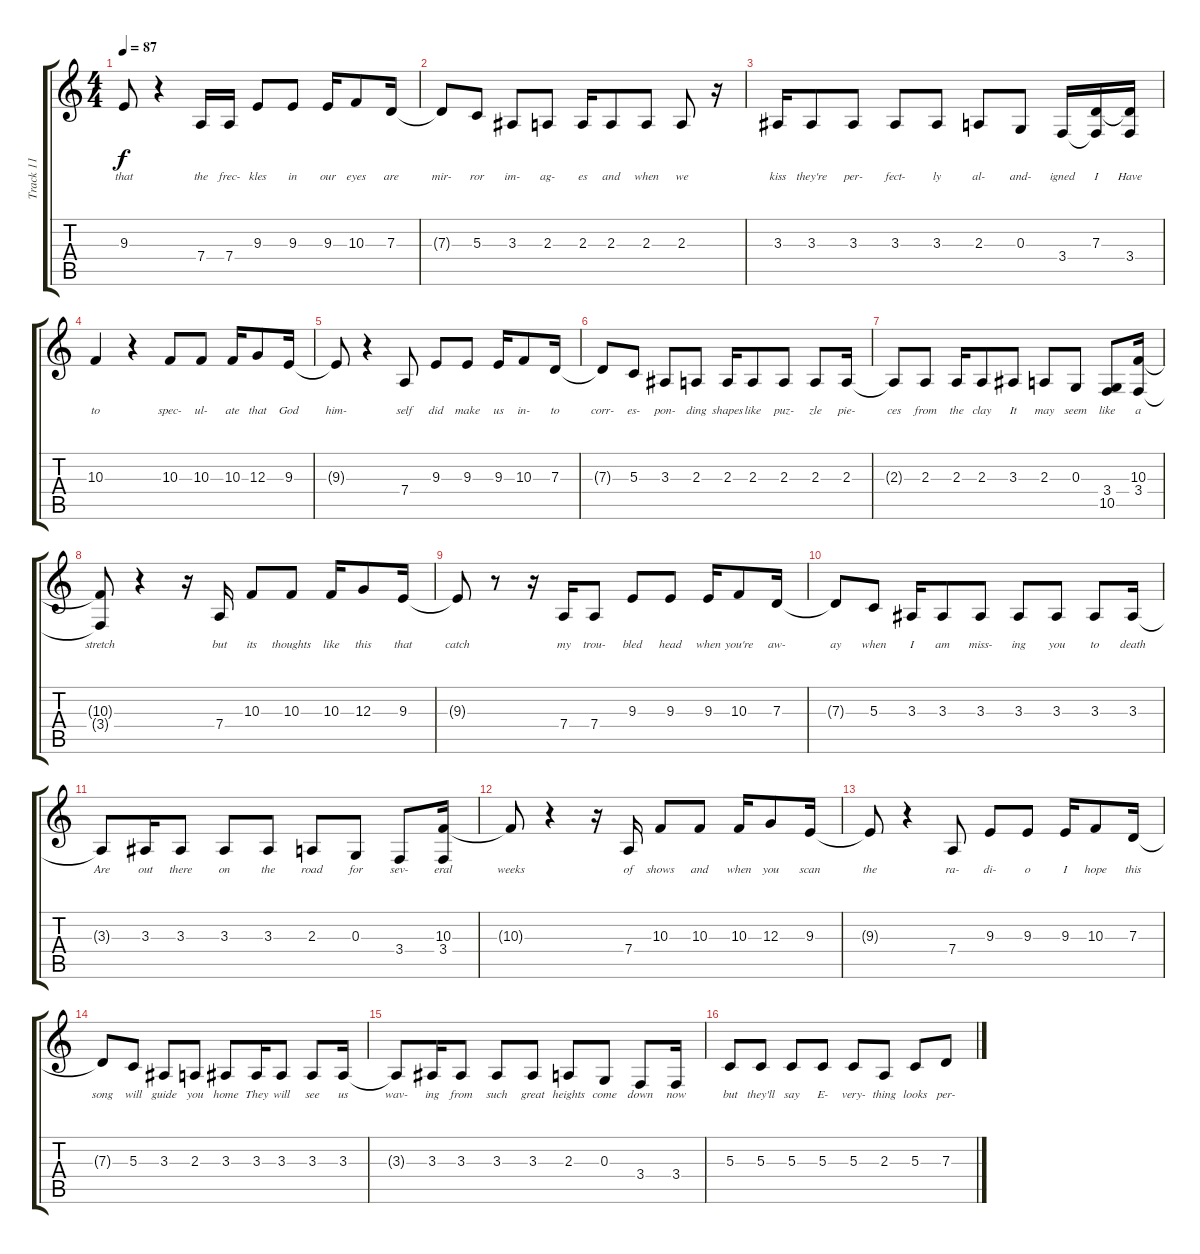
\track ("Track 11" "Track 11") {instrument lead6voice}
\staff {score tabs}
\tuning (E4 B3 G3 D3 A2 E2) {hide}
\ts (4 4)
\tempo 87
\clef g2
\ks c
9.3{t}.8{lyrics (0 "that") lyrics (1 "") lyrics (2 "") lyrics (3 "") lyrics (4 "") dy f} r.4 7.4.16{lyrics (0 "the") lyrics (1 "") lyrics (2 "") lyrics (3 "") lyrics (4 "")} 7.4.16{lyrics (0 "frec-") lyrics (1 "") lyrics (2 "") lyrics (3 "") lyrics (4 "")} 9.3.8{lyrics (0 "kles") lyrics (1 "") lyrics (2 "") lyrics (3 "") lyrics (4 "")} 9.3.8{lyrics (0 "in") lyrics (1 "") lyrics (2 "") lyrics (3 "") lyrics (4 "")} 9.3.16{lyrics (0 "our") lyrics (1 "") lyrics (2 "") lyrics (3 "") lyrics (4 "")} 10.3.8{lyrics (0 "eyes") lyrics (1 "") lyrics (2 "") lyrics (3 "") lyrics (4 "")} 7.3.16{lyrics (0 "are") lyrics (1 "") lyrics (2 "") lyrics (3 "") lyrics (4 "")} |
7.3{t}.8{lyrics (0 "mir-") lyrics (1 "") lyrics (2 "") lyrics (3 "") lyrics (4 "")} 5.3.8{lyrics (0 "ror") lyrics (1 "") lyrics (2 "") lyrics (3 "") lyrics (4 "")} 3.3.8{lyrics (0 "im-") lyrics (1 "") lyrics (2 "") lyrics (3 "") lyrics (4 "")} 2.3.8{lyrics (0 "ag-") lyrics (1 "") lyrics (2 "") lyrics (3 "") lyrics (4 "")} 2.3.16{lyrics (0 "es") lyrics (1 "") lyrics (2 "") lyrics (3 "") lyrics (4 "")} 2.3.8{lyrics (0 "and") lyrics (1 "") lyrics (2 "") lyrics (3 "") lyrics (4 "")} 2.3.8{lyrics (0 "when") lyrics (1 "") lyrics (2 "") lyrics (3 "") lyrics (4 "")} 2.3.8{lyrics (0 "we") lyrics (1 "") lyrics (2 "") lyrics (3 "") lyrics (4 "")} r.16 |
3.3.16{lyrics (0 "kiss") lyrics (1 "") lyrics (2 "") lyrics (3 "") lyrics (4 "")} 3.3.8{lyrics (0 "they're") lyrics (1 "") lyrics (2 "") lyrics (3 "") lyrics (4 "")} 3.3.8{lyrics (0 "per-") lyrics (1 "") lyrics (2 "") lyrics (3 "") lyrics (4 "")} 3.3.8{lyrics (0 "fect-") lyrics (1 "") lyrics (2 "") lyrics (3 "") lyrics (4 "")} 3.3.8{lyrics (0 "ly") lyrics (1 "") lyrics (2 "") lyrics (3 "") lyrics (4 "")} 2.3.8{lyrics (0 "al-") lyrics (1 "") lyrics (2 "") lyrics (3 "") lyrics (4 "")} 0.3.8{lyrics (0 "and-") lyrics (1 "") lyrics (2 "") lyrics (3 "") lyrics (4 "")} 3.4.16{lyrics (0 "igned") lyrics (1 "") lyrics (2 "") lyrics (3 "") lyrics (4 "")} (7.3 3.4{t}).16{lyrics (0 "I") lyrics (1 "") lyrics (2 "") lyrics (3 "") lyrics (4 "")} (7.3{t} 3.4).16{lyrics (0 "Have") lyrics (1 "") lyrics (2 "") lyrics (3 "") lyrics (4 "")} |
10.3.4{lyrics (0 "to") lyrics (1 "") lyrics (2 "") lyrics (3 "") lyrics (4 "")} r.4 10.3.8{lyrics (0 "spec-") lyrics (1 "") lyrics (2 "") lyrics (3 "") lyrics (4 "")} 10.3.8{lyrics (0 "ul-") lyrics (1 "") lyrics (2 "") lyrics (3 "") lyrics (4 "")} 10.3.16{lyrics (0 "ate") lyrics (1 "") lyrics (2 "") lyrics (3 "") lyrics (4 "")} 12.3.8{lyrics (0 "that") lyrics (1 "") lyrics (2 "") lyrics (3 "") lyrics (4 "")} 9.3.16{lyrics (0 "God") lyrics (1 "") lyrics (2 "") lyrics (3 "") lyrics (4 "")} |
9.3{t}.8{lyrics (0 "him-") lyrics (1 "") lyrics (2 "") lyrics (3 "") lyrics (4 "")} r.4 7.4.8{lyrics (0 "self") lyrics (1 "") lyrics (2 "") lyrics (3 "") lyrics (4 "")} 9.3.8{lyrics (0 "did") lyrics (1 "") lyrics (2 "") lyrics (3 "") lyrics (4 "")} 9.3.8{lyrics (0 "make") lyrics (1 "") lyrics (2 "") lyrics (3 "") lyrics (4 "")} 9.3.16{lyrics (0 "us") lyrics (1 "") lyrics (2 "") lyrics (3 "") lyrics (4 "")} 10.3.8{lyrics (0 "in-") lyrics (1 "") lyrics (2 "") lyrics (3 "") lyrics (4 "")} 7.3.16{lyrics (0 "to") lyrics (1 "") lyrics (2 "") lyrics (3 "") lyrics (4 "")} |
7.3{t}.8{lyrics (0 "corr-") lyrics (1 "") lyrics (2 "") lyrics (3 "") lyrics (4 "")} 5.3.8{lyrics (0 "es-") lyrics (1 "") lyrics (2 "") lyrics (3 "") lyrics (4 "")} 3.3.8{lyrics (0 "pon-") lyrics (1 "") lyrics (2 "") lyrics (3 "") lyrics (4 "")} 2.3.8{lyrics (0 "ding") lyrics (1 "") lyrics (2 "") lyrics (3 "") lyrics (4 "")} 2.3.16{lyrics (0 "shapes") lyrics (1 "") lyrics (2 "") lyrics (3 "") lyrics (4 "")} 2.3.8{lyrics (0 "like") lyrics (1 "") lyrics (2 "") lyrics (3 "") lyrics (4 "")} 2.3.8{lyrics (0 "puz-") lyrics (1 "") lyrics (2 "") lyrics (3 "") lyrics (4 "")} 2.3.8{lyrics (0 "zle") lyrics (1 "") lyrics (2 "") lyrics (3 "") lyrics (4 "")} 2.3.16{lyrics (0 "pie-") lyrics (1 "") lyrics (2 "") lyrics (3 "") lyrics (4 "")} |
2.3{t}.8{lyrics (0 "ces") lyrics (1 "") lyrics (2 "") lyrics (3 "") lyrics (4 "")} 2.3.8{lyrics (0 "from") lyrics (1 "") lyrics (2 "") lyrics (3 "") lyrics (4 "")} 2.3.16{lyrics (0 "the") lyrics (1 "") lyrics (2 "") lyrics (3 "") lyrics (4 "")} 2.3.8{lyrics (0 "clay") lyrics (1 "") lyrics (2 "") lyrics (3 "") lyrics (4 "")} 3.3.8{lyrics (0 "It") lyrics (1 "") lyrics (2 "") lyrics (3 "") lyrics (4 "")} 2.3.8{lyrics (0 "may") lyrics (1 "") lyrics (2 "") lyrics (3 "") lyrics (4 "")} 0.3.8{lyrics (0 "seem") lyrics (1 "") lyrics (2 "") lyrics (3 "") lyrics (4 "")} (3.4 10.5).8{lyrics (0 "like") lyrics (1 "") lyrics (2 "") lyrics (3 "") lyrics (4 "")} (10.3 3.4).16{lyrics (0 "a") lyrics (1 "") lyrics (2 "") lyrics (3 "") lyrics (4 "")} |
(10.3{t} 3.4{t}).8{lyrics (0 "stretch") lyrics (1 "") lyrics (2 "") lyrics (3 "") lyrics (4 "")} r.4 r.16 7.4.16{lyrics (0 "but") lyrics (1 "") lyrics (2 "") lyrics (3 "") lyrics (4 "")} 10.3.8{lyrics (0 "its") lyrics (1 "") lyrics (2 "") lyrics (3 "") lyrics (4 "")} 10.3.8{lyrics (0 "thoughts") lyrics (1 "") lyrics (2 "") lyrics (3 "") lyrics (4 "")} 10.3.16{lyrics (0 "like") lyrics (1 "") lyrics (2 "") lyrics (3 "") lyrics (4 "")} 12.3.8{lyrics (0 "this") lyrics (1 "") lyrics (2 "") lyrics (3 "") lyrics (4 "")} 9.3.16{lyrics (0 "that") lyrics (1 "") lyrics (2 "") lyrics (3 "") lyrics (4 "")} |
9.3{t}.8{lyrics (0 "catch") lyrics (1 "") lyrics (2 "") lyrics (3 "") lyrics (4 "")} r.8 r.16 7.4.16{lyrics (0 "my") lyrics (1 "") lyrics (2 "") lyrics (3 "") lyrics (4 "")} 7.4.8{lyrics (0 "trou-") lyrics (1 "") lyrics (2 "") lyrics (3 "") lyrics (4 "")} 9.3.8{lyrics (0 "bled") lyrics (1 "") lyrics (2 "") lyrics (3 "") lyrics (4 "")} 9.3.8{lyrics (0 "head") lyrics (1 "") lyrics (2 "") lyrics (3 "") lyrics (4 "")} 9.3.16{lyrics (0 "when") lyrics (1 "") lyrics (2 "") lyrics (3 "") lyrics (4 "")} 10.3.8{lyrics (0 "you're") lyrics (1 "") lyrics (2 "") lyrics (3 "") lyrics (4 "")} 7.3.16{lyrics (0 "aw-") lyrics (1 "") lyrics (2 "") lyrics (3 "") lyrics (4 "")} |
7.3{t}.8{lyrics (0 "ay") lyrics (1 "") lyrics (2 "") lyrics (3 "") lyrics (4 "")} 5.3.8{lyrics (0 "when") lyrics (1 "") lyrics (2 "") lyrics (3 "") lyrics (4 "")} 3.3.16{lyrics (0 "I") lyrics (1 "") lyrics (2 "") lyrics (3 "") lyrics (4 "")} 3.3.8{lyrics (0 "am") lyrics (1 "") lyrics (2 "") lyrics (3 "") lyrics (4 "")} 3.3.8{lyrics (0 "miss-") lyrics (1 "") lyrics (2 "") lyrics (3 "") lyrics (4 "")} 3.3.8{lyrics (0 "ing") lyrics (1 "") lyrics (2 "") lyrics (3 "") lyrics (4 "")} 3.3.8{lyrics (0 "you") lyrics (1 "") lyrics (2 "") lyrics (3 "") lyrics (4 "")} 3.3.8{lyrics (0 "to") lyrics (1 "") lyrics (2 "") lyrics (3 "") lyrics (4 "")} 3.3.16{lyrics (0 "death") lyrics (1 "") lyrics (2 "") lyrics (3 "") lyrics (4 "")} |
3.3{t}.8{lyrics (0 "Are") lyrics (1 "") lyrics (2 "") lyrics (3 "") lyrics (4 "")} 3.3.16{lyrics (0 "out") lyrics (1 "") lyrics (2 "") lyrics (3 "") lyrics (4 "")} 3.3.8{lyrics (0 "there") lyrics (1 "") lyrics (2 "") lyrics (3 "") lyrics (4 "")} 3.3.8{lyrics (0 "on") lyrics (1 "") lyrics (2 "") lyrics (3 "") lyrics (4 "")} 3.3.8{lyrics (0 "the") lyrics (1 "") lyrics (2 "") lyrics (3 "") lyrics (4 "")} 2.3.8{lyrics (0 "road") lyrics (1 "") lyrics (2 "") lyrics (3 "") lyrics (4 "")} 0.3.8{lyrics (0 "for") lyrics (1 "") lyrics (2 "") lyrics (3 "") lyrics (4 "")} 3.4.8{lyrics (0 "sev-") lyrics (1 "") lyrics (2 "") lyrics (3 "") lyrics (4 "")} (10.3 3.4).16{lyrics (0 "eral") lyrics (1 "") lyrics (2 "") lyrics (3 "") lyrics (4 "")} |
10.3{t}.8{lyrics (0 "weeks") lyrics (1 "") lyrics (2 "") lyrics (3 "") lyrics (4 "")} r.4 r.16 7.4.16{lyrics (0 "of") lyrics (1 "") lyrics (2 "") lyrics (3 "") lyrics (4 "")} 10.3.8{lyrics (0 "shows") lyrics (1 "") lyrics (2 "") lyrics (3 "") lyrics (4 "")} 10.3.8{lyrics (0 "and") lyrics (1 "") lyrics (2 "") lyrics (3 "") lyrics (4 "")} 10.3.16{lyrics (0 "when") lyrics (1 "") lyrics (2 "") lyrics (3 "") lyrics (4 "")} 12.3.8{lyrics (0 "you") lyrics (1 "") lyrics (2 "") lyrics (3 "") lyrics (4 "")} 9.3.16{lyrics (0 "scan") lyrics (1 "") lyrics (2 "") lyrics (3 "") lyrics (4 "")} |
9.3{t}.8{lyrics (0 "the") lyrics (1 "") lyrics (2 "") lyrics (3 "") lyrics (4 "")} r.4 7.4.8{lyrics (0 "ra-") lyrics (1 "") lyrics (2 "") lyrics (3 "") lyrics (4 "")} 9.3.8{lyrics (0 "di-") lyrics (1 "") lyrics (2 "") lyrics (3 "") lyrics (4 "")} 9.3.8{lyrics (0 "o") lyrics (1 "") lyrics (2 "") lyrics (3 "") lyrics (4 "")} 9.3.16{lyrics (0 "I") lyrics (1 "") lyrics (2 "") lyrics (3 "") lyrics (4 "")} 10.3.8{lyrics (0 "hope") lyrics (1 "") lyrics (2 "") lyrics (3 "") lyrics (4 "")} 7.3.16{lyrics (0 "this") lyrics (1 "") lyrics (2 "") lyrics (3 "") lyrics (4 "")} |
7.3{t}.8{lyrics (0 "song") lyrics (1 "") lyrics (2 "") lyrics (3 "") lyrics (4 "")} 5.3.8{lyrics (0 "will") lyrics (1 "") lyrics (2 "") lyrics (3 "") lyrics (4 "")} 3.3.8{lyrics (0 "guide") lyrics (1 "") lyrics (2 "") lyrics (3 "") lyrics (4 "")} 2.3.8{lyrics (0 "you") lyrics (1 "") lyrics (2 "") lyrics (3 "") lyrics (4 "")} 3.3.8{lyrics (0 "home") lyrics (1 "") lyrics (2 "") lyrics (3 "") lyrics (4 "")} 3.3.16{lyrics (0 "They") lyrics (1 "") lyrics (2 "") lyrics (3 "") lyrics (4 "")} 3.3.8{lyrics (0 "will") lyrics (1 "") lyrics (2 "") lyrics (3 "") lyrics (4 "")} 3.3.8{lyrics (0 "see") lyrics (1 "") lyrics (2 "") lyrics (3 "") lyrics (4 "")} 3.3.16{lyrics (0 "us") lyrics (1 "") lyrics (2 "") lyrics (3 "") lyrics (4 "")} |
3.3{t}.8{lyrics (0 "wav-") lyrics (1 "") lyrics (2 "") lyrics (3 "") lyrics (4 "")} 3.3.16{lyrics (0 "ing") lyrics (1 "") lyrics (2 "") lyrics (3 "") lyrics (4 "")} 3.3.8{lyrics (0 "from") lyrics (1 "") lyrics (2 "") lyrics (3 "") lyrics (4 "")} 3.3.8{lyrics (0 "such") lyrics (1 "") lyrics (2 "") lyrics (3 "") lyrics (4 "")} 3.3.8{lyrics (0 "great") lyrics (1 "") lyrics (2 "") lyrics (3 "") lyrics (4 "")} 2.3.8{lyrics (0 "heights") lyrics (1 "") lyrics (2 "") lyrics (3 "") lyrics (4 "")} 0.3.8{lyrics (0 "come") lyrics (1 "") lyrics (2 "") lyrics (3 "") lyrics (4 "")} 3.4.8{lyrics (0 "down") lyrics (1 "") lyrics (2 "") lyrics (3 "") lyrics (4 "")} 3.4.16{lyrics (0 "now") lyrics (1 "") lyrics (2 "") lyrics (3 "") lyrics (4 "")} |
5.3.8{lyrics (0 "but") lyrics (1 "") lyrics (2 "") lyrics (3 "") lyrics (4 "")} 5.3.8{lyrics (0 "they'll") lyrics (1 "") lyrics (2 "") lyrics (3 "") lyrics (4 "")} 5.3.8{lyrics (0 "say") lyrics (1 "") lyrics (2 "") lyrics (3 "") lyrics (4 "")} 5.3.8{lyrics (0 "E-") lyrics (1 "") lyrics (2 "") lyrics (3 "") lyrics (4 "")} 5.3.8{lyrics (0 "very-") lyrics (1 "") lyrics (2 "") lyrics (3 "") lyrics (4 "")} 2.3.8{lyrics (0 "thing") lyrics (1 "") lyrics (2 "") lyrics (3 "") lyrics (4 "")} 5.3.8{lyrics (0 "looks") lyrics (1 "") lyrics (2 "") lyrics (3 "") lyrics (4 "")} 7.3.8{lyrics (0 "per-") lyrics (1 "") lyrics (2 "") lyrics (3 "") lyrics (4 "")}
